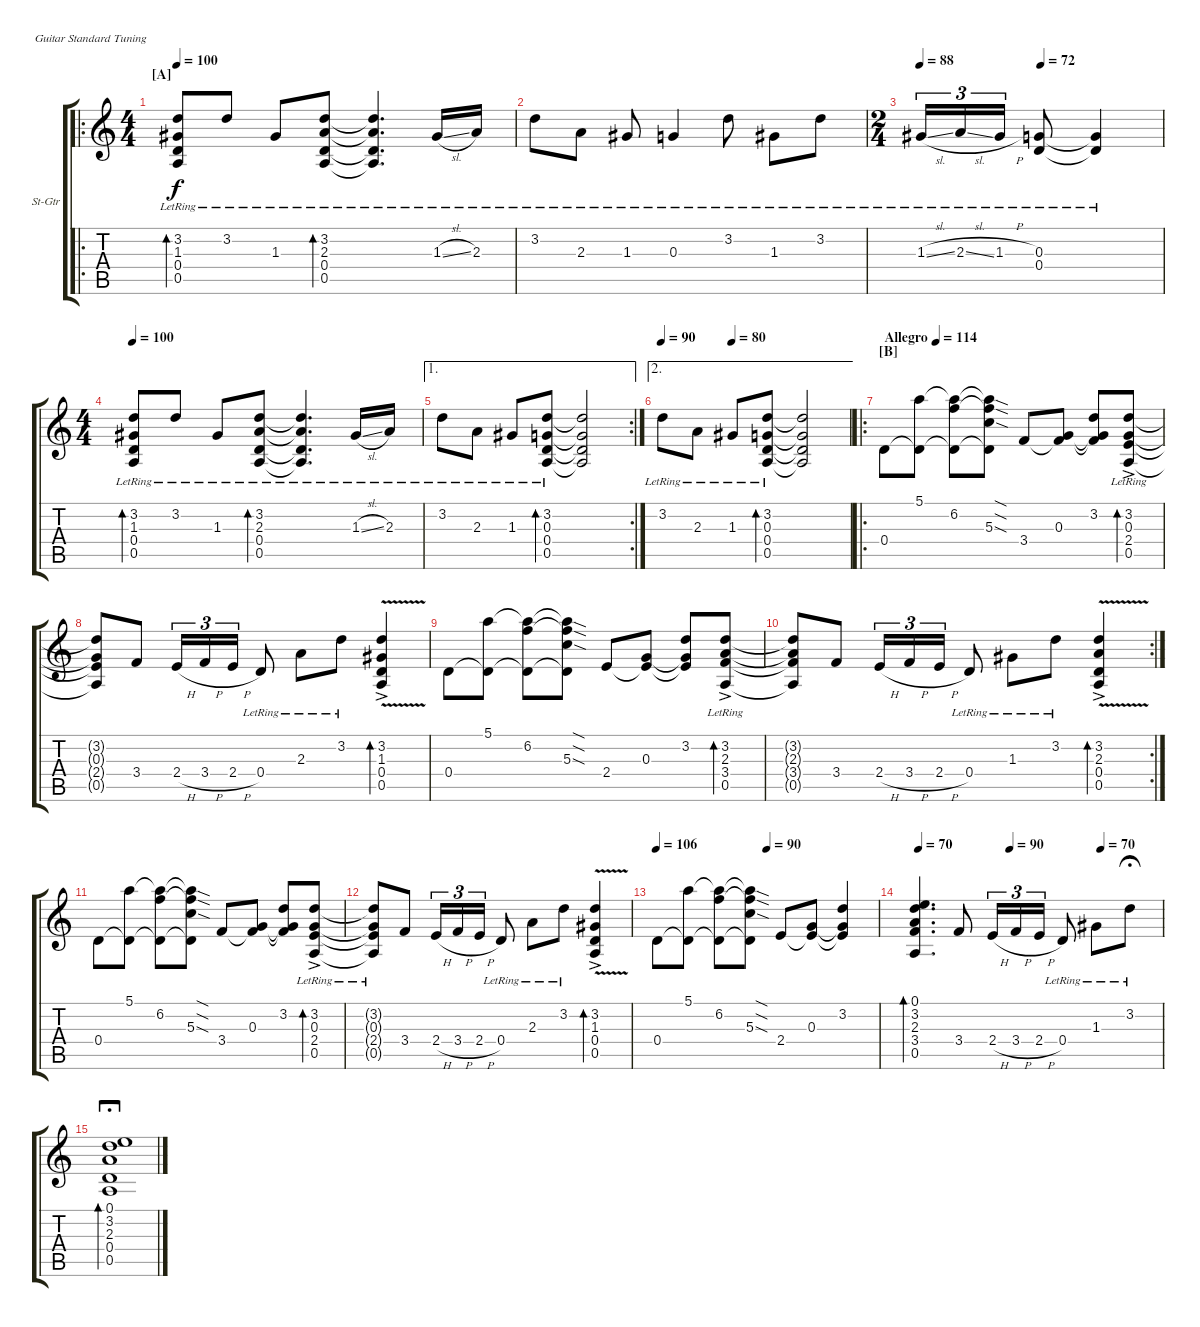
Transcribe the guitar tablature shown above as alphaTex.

\bracketExtendMode groupsimilarinstruments
\firstSystemTrackNameOrientation horizontal
\otherSystemsTrackNameOrientation horizontal
\track ("Steel Guitar" "St-Gtr") {instrument acousticguitarsteel}
\staff {score tabs}
\tuning (E4 B3 G3 D3 A2 E2)
\ro
\ts (4 4)
\beaming (8 2 2 2 2)
\section ("A" "")
\tempo 100
\clef g2
\ks c
(3.2{lr} 1.3{lr} 0.4{lr} 0.5{lr}).8{bd 119 dy f instrument acousticguitarsteel} 3.2{lr}.8 1.3{lr}.8 (3.2{lr} 2.3{lr} 0.4{lr} 0.5{lr}).8{bd 118} (3.2{lr t} 2.3{lr t} 0.4{lr t} 0.5{lr t}).4{d} 1.3{sl lr}.16 2.3{lr}.16 |
3.2{lr}.8 2.3{lr}.8 1.3{lr}.8 0.3{lr}.4 3.2{lr}.8 1.3{lr}.8 3.2{lr}.8 |
\ts (2 4)
\tempo 88
\tempo (72 0.5)
1.3{sl lr}.16{tu (3 2)} 2.3{sl lr}.16{tu (3 2)} 1.3{h lr}.16{tu (3 2)} (0.3{lr} 0.4{lr}).8 (0.4{lr t} 0.3{lr t}).4 |
\ts (4 4)
\tempo 100
(3.2{lr} 1.3{lr} 0.4{lr} 0.5{lr}).8{bd 119} 3.2{lr}.8 1.3{lr}.8 (3.2{lr} 2.3{lr} 0.4{lr} 0.5{lr}).8{bd 118} (3.2{lr t} 2.3{lr t} 0.4{lr t} 0.5{lr t}).4{d} 1.3{sl lr}.16 2.3{lr}.16 |
\ae 1
\rc 2
3.2{lr}.8 2.3{lr}.8 1.3{lr}.8 (3.2{lr} 0.3{lr} 0.4{lr} 0.5{lr}).8{bd 133} (3.2{t} 0.3{t} 0.4{t} 0.5{t}).2 |
\ae 2
\tempo 90
\tempo (80 0.375)
3.2{lr}.8 2.3{lr}.8 1.3{lr}.8 (3.2{lr} 0.3{lr} 0.4{lr} 0.5{lr}).8{bd 156} (3.2{t} 0.3{t} 0.4{t} 0.5{t}).2 |
\ro
\section ("B" "")
\tempo (114 "Allegro")
0.4.8 (5.1 0.4{t}).8 (6.2 0.4{t} 5.1{t}).8 (5.3{sod} 0.4{t} 5.1{sod t} 6.2{sod t}).8 3.4.8 (0.3 3.4{t}).8 (3.2 3.4{t} 0.3{t}).8 (3.2{ac lr} 0.3{ac lr} 2.4{ac lr} 0.5{ac lr}).8{bd 119} |
(3.2{t} 0.3{t} 2.4{t} 0.5{t}).8 3.4.8 2.4{h}.16{tu (3 2)} 3.4{h}.16{tu (3 2)} 2.4{h}.16{tu (3 2)} 0.4{lr}.8 2.3{lr}.8 3.2{lr}.8 (3.2{v ac} 1.3{v ac} 0.4{v ac} 0.5{v ac}).4{bd 120} |
0.4.8 (5.1 0.4{t}).8 (6.2 0.4{t} 5.1{t}).8 (5.3{sod} 0.4{t} 5.1{sod t} 6.2{sod t}).8 2.4.8 (0.3 2.4{t}).8 (3.2 2.4{t} 0.3{t}).8 (3.2{ac lr} 2.3{ac lr} 3.4{ac lr} 0.5{ac lr}).8{bd 119} |
\rc 2
(3.2{t} 2.3{t} 3.4{t} 0.5{t}).8 3.4.8 2.4{h}.16{tu (3 2)} 3.4{h}.16{tu (3 2)} 2.4{h}.16{tu (3 2)} 0.4{lr}.8 1.3{lr}.8 3.2{lr}.8 (3.2{v ac} 2.3{v ac} 0.4{v ac} 0.5{v ac}).4{bd 120} |
0.4.8 (5.1 0.4{t}).8 (6.2 0.4{t} 5.1{t}).8 (5.3{sod} 0.4{t} 5.1{sod t} 6.2{sod t}).8 3.4.8 (0.3 3.4{t}).8 (3.2 3.4{t} 0.3{t}).8 (3.2{ac lr} 0.3{ac lr} 2.4{ac lr} 0.5{ac lr}).8{bd 119} |
(3.2{lr t} 0.3{lr t} 2.4{lr t} 0.5{lr t}).8 3.4.8 2.4{h}.16{tu (3 2)} 3.4{h}.16{tu (3 2)} 2.4{h}.16{tu (3 2)} 0.4{lr}.8 2.3{lr}.8 3.2{lr}.8 (3.2{v ac} 1.3{v ac} 0.4{v ac} 0.5{v ac}).4{bd 120} |
\tempo 106
\tempo (90 0.5)
0.4.8 (5.1 0.4{t}).8 (6.2 0.4{t} 5.1{t}).8 (5.3{sod} 0.4{t} 5.1{sod t} 6.2{sod t}).8 2.4.8 (0.3 2.4{t}).8 (3.2 2.4{t} 0.3{t}).4 |
\tempo 70
\tempo (90 0.375)
\tempo (70 0.75)
(3.2 2.3 3.4 0.5 0.1).4{d bd 239} 3.4.8 2.4{h}.16{tu (3 2)} 3.4{h}.16{tu (3 2)} 2.4{h}.16{tu (3 2)} 0.4{lr}.8 1.3{lr}.8 3.2{lr}.8{fermata (medium 0.82)} |
(3.2 2.3 0.4 0.5 0.1).1{bd 231 fermata (long 1)}
